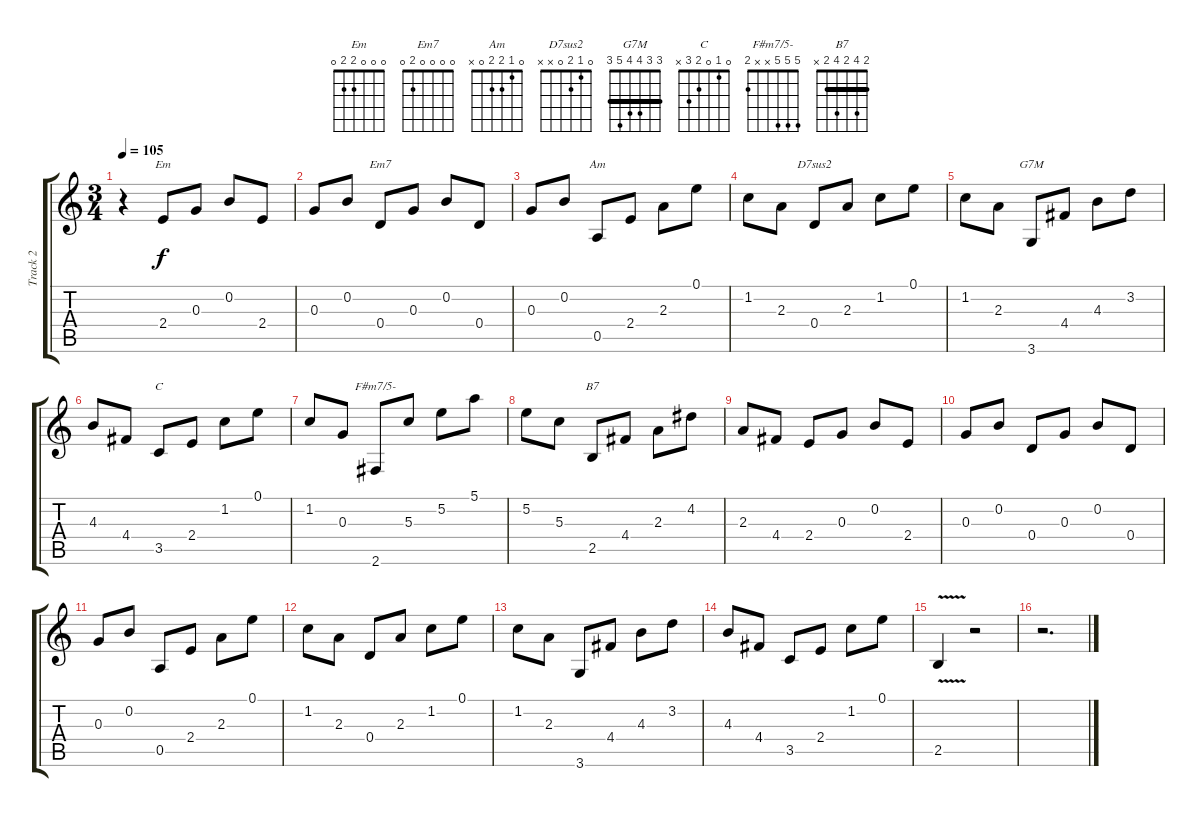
\track ("Track 2" "Track 2") {instrument acousticguitarnylon}
\staff {score tabs}
\tuning (E4 B3 G3 D3 A2 E2) {hide}
\chord ("Em" 0 0 0 2 2 0)
\chord ("Em7" 0 0 0 0 2 0)
\chord ("Am" 0 1 2 2 0 x)
\chord ("D7sus2" 0 1 2 0 x x)
\chord ("G7M" 3 3 4 4 5 3) {barre 3}
\chord ("C" 0 1 0 2 3 x)
\chord ("F#m7/5-" 5 5 5 x x 2)
\chord ("B7" 2 4 2 4 2 x) {barre 2}
\ts (3 4)
\tempo 105
\clef g2
\ks c
r.4{dy f instrument acousticguitarnylon} 2.4.8{ch "Em"} 0.3.8 0.2.8 2.4.8 |
0.3.8 0.2.8 0.4.8{ch "Em7"} 0.3.8 0.2.8 0.4.8 |
0.3.8 0.2.8 0.5.8{ch "Am"} 2.4.8 2.3.8 0.1.8 |
1.2.8 2.3.8 0.4.8{ch "D7sus2"} 2.3.8 1.2.8 0.1.8 |
1.2.8 2.3.8 3.6.8{ch "G7M"} 4.4.8 4.3.8 3.2.8 |
4.3.8 4.4.8 3.5.8{ch "C"} 2.4.8 1.2.8 0.1.8 |
1.2.8 0.3.8 2.6.8{ch "F#m7/5-"} 5.3.8 5.2.8 5.1.8 |
5.2.8 5.3.8 2.5.8{ch "B7"} 4.4.8 2.3.8 4.2.8 |
2.3.8 4.4.8 2.4.8 0.3.8 0.2.8 2.4.8 |
0.3.8 0.2.8 0.4.8 0.3.8 0.2.8 0.4.8 |
0.3.8 0.2.8 0.5.8 2.4.8 2.3.8 0.1.8 |
1.2.8 2.3.8 0.4.8 2.3.8 1.2.8 0.1.8 |
1.2.8 2.3.8 3.6.8 4.4.8 4.3.8 3.2.8 |
4.3.8 4.4.8 3.5.8 2.4.8 1.2.8 0.1.8 |
2.5{v}.4 r.2 |
r.2{d}
